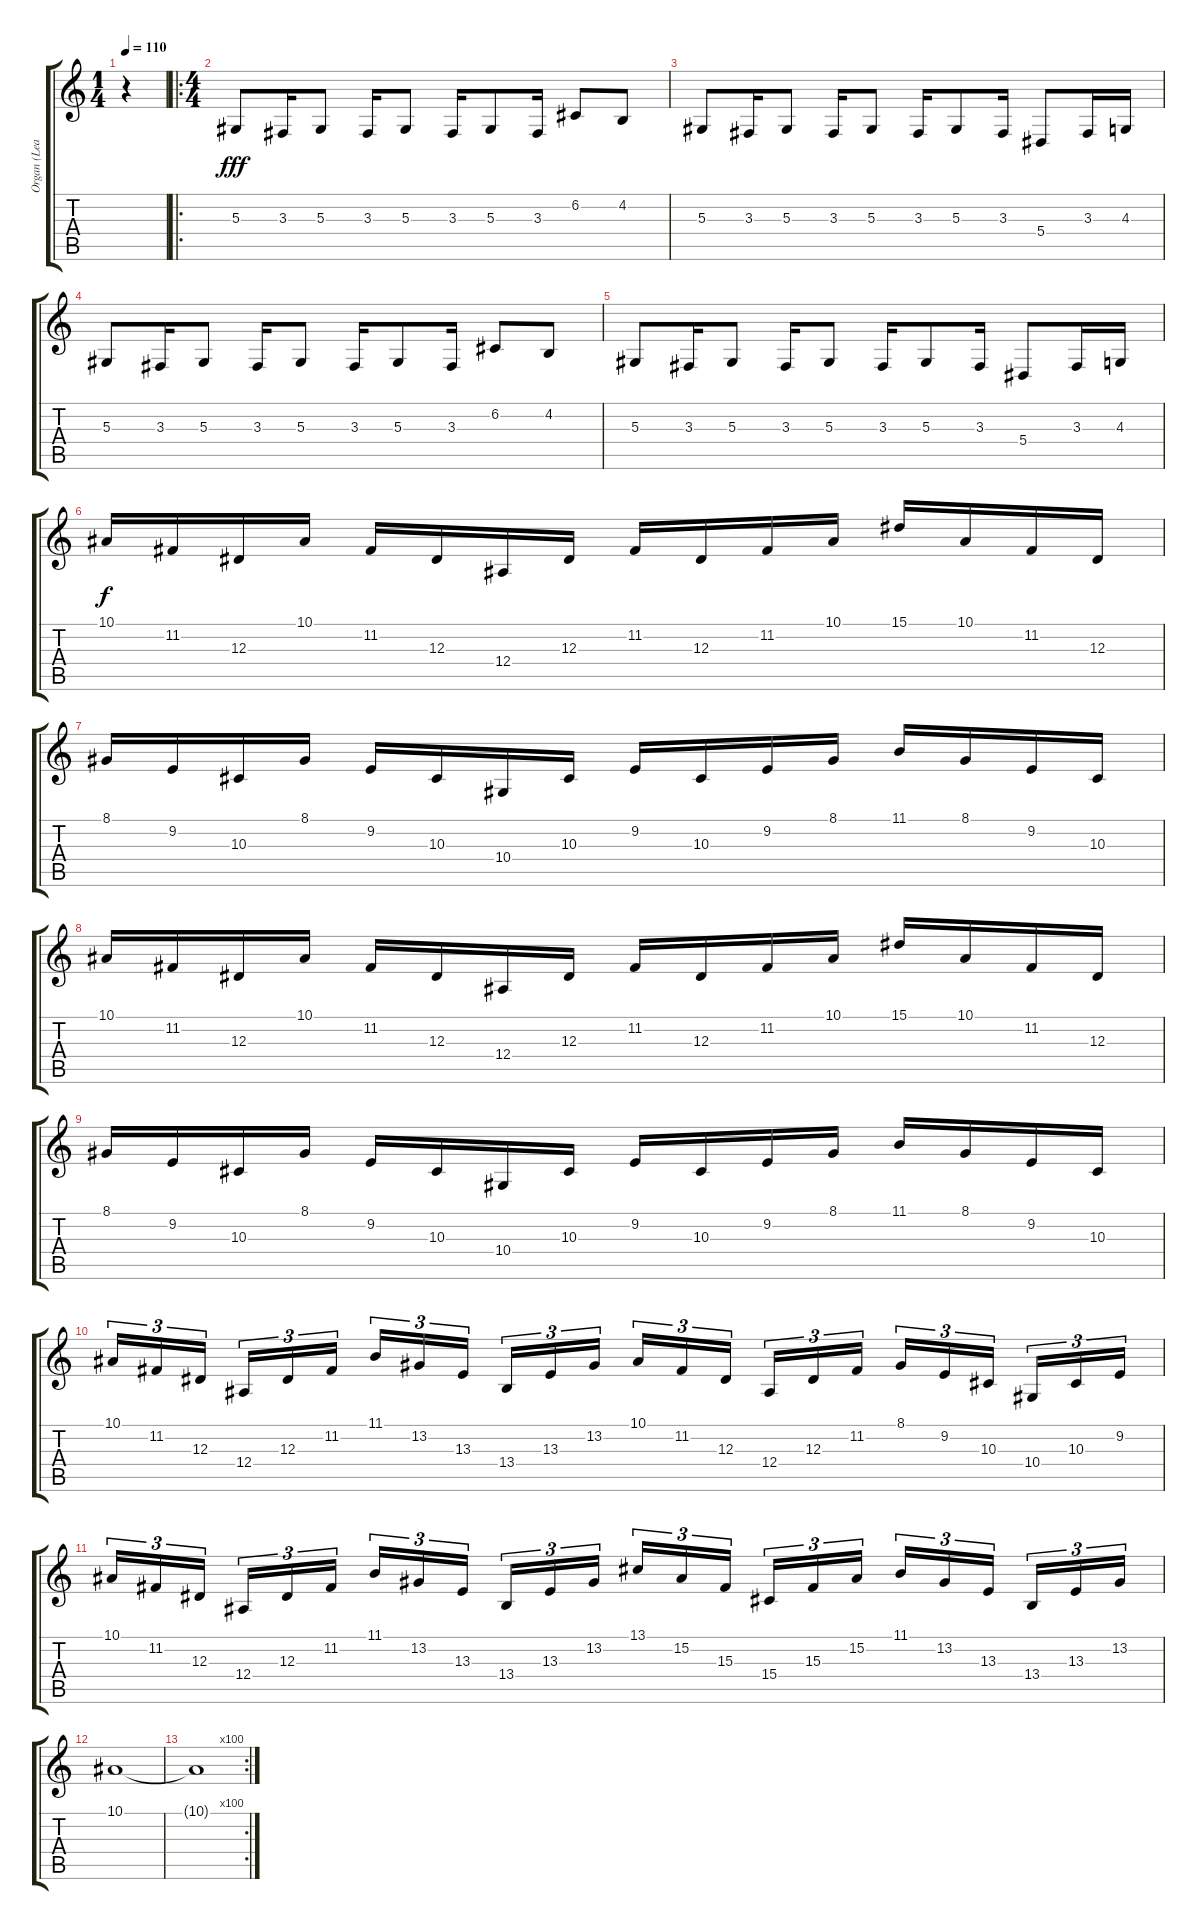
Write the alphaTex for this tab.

\track ("Organ (Lead 1)" "Organ (Lea") {instrument rockorgan}
\staff {score tabs}
\tuning (C4 G3 Eb3 Bb2 F2 C2) {hide}
\ts (1 4)
\tempo 110
\clef g2
\ks c
r.4{dy fff instrument rockorgan} |
\ro
\ts (4 4)
5.3.8 3.3.16 5.3.8 3.3.16 5.3.8 3.3.16 5.3.8 3.3.16 6.2.8 4.2.8 |
5.3.8 3.3.16 5.3.8 3.3.16 5.3.8 3.3.16 5.3.8 3.3.16 5.4.8 3.3.16 4.3.16 |
5.3.8 3.3.16 5.3.8 3.3.16 5.3.8 3.3.16 5.3.8 3.3.16 6.2.8 4.2.8 |
5.3.8 3.3.16 5.3.8 3.3.16 5.3.8 3.3.16 5.3.8 3.3.16 5.4.8 3.3.16 4.3.16 |
10.1.16{dy f} 11.2.16 12.3.16 10.1.16 11.2.16 12.3.16 12.4.16 12.3.16 11.2.16 12.3.16 11.2.16 10.1.16 15.1.16 10.1.16 11.2.16 12.3.16 |
8.1.16 9.2.16 10.3.16 8.1.16 9.2.16 10.3.16 10.4.16 10.3.16 9.2.16 10.3.16 9.2.16 8.1.16 11.1.16 8.1.16 9.2.16 10.3.16 |
10.1.16 11.2.16 12.3.16 10.1.16 11.2.16 12.3.16 12.4.16 12.3.16 11.2.16 12.3.16 11.2.16 10.1.16 15.1.16 10.1.16 11.2.16 12.3.16 |
8.1.16 9.2.16 10.3.16 8.1.16 9.2.16 10.3.16 10.4.16 10.3.16 9.2.16 10.3.16 9.2.16 8.1.16 11.1.16 8.1.16 9.2.16 10.3.16 |
10.1.16{tu (3 2)} 11.2.16{tu (3 2)} 12.3.16{tu (3 2)} 12.4.16{tu (3 2)} 12.3.16{tu (3 2)} 11.2.16{tu (3 2)} 11.1.16{tu (3 2)} 13.2.16{tu (3 2)} 13.3.16{tu (3 2)} 13.4.16{tu (3 2)} 13.3.16{tu (3 2)} 13.2.16{tu (3 2)} 10.1.16{tu (3 2)} 11.2.16{tu (3 2)} 12.3.16{tu (3 2)} 12.4.16{tu (3 2)} 12.3.16{tu (3 2)} 11.2.16{tu (3 2)} 8.1.16{tu (3 2)} 9.2.16{tu (3 2)} 10.3.16{tu (3 2)} 10.4.16{tu (3 2)} 10.3.16{tu (3 2)} 9.2.16{tu (3 2)} |
10.1.16{tu (3 2)} 11.2.16{tu (3 2)} 12.3.16{tu (3 2)} 12.4.16{tu (3 2)} 12.3.16{tu (3 2)} 11.2.16{tu (3 2)} 11.1.16{tu (3 2)} 13.2.16{tu (3 2)} 13.3.16{tu (3 2)} 13.4.16{tu (3 2)} 13.3.16{tu (3 2)} 13.2.16{tu (3 2)} 13.1.16{tu (3 2)} 15.2.16{tu (3 2)} 15.3.16{tu (3 2)} 15.4.16{tu (3 2)} 15.3.16{tu (3 2)} 15.2.16{tu (3 2)} 11.1.16{tu (3 2)} 13.2.16{tu (3 2)} 13.3.16{tu (3 2)} 13.4.16{tu (3 2)} 13.3.16{tu (3 2)} 13.2.16{tu (3 2)} |
10.1.1 |
\rc 100
10.1{t}.1
